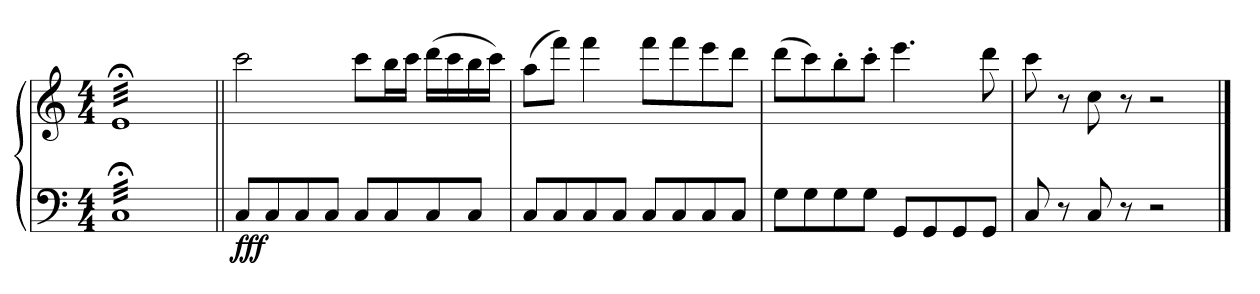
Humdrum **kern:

**kern	**kern	**dynam
*part1	*part1	*part1
*staff2	*staff1	*staff1/2
*clefF4	*clefG2	*
*k[]	*k[]	*
*M4/4	*M4/4	*
=1	=1	=1
*tremolo	*	*
*	*tremolo	*
32C;<LLL	32e;<LLL	.
32C;<	32e;<	.
32C;<	32e;<	.
32C;<	32e;<	.
32C;<	32e;<	.
32C;<	32e;<	.
32C;<	32e;<	.
32C;<	32e;<	.
32C;<	32e;<	.
32C;<	32e;<	.
32C;<	32e;<	.
32C;<	32e;<	.
32C;<	32e;<	.
32C;<	32e;<	.
32C;<	32e;<	.
32C;<	32e;<	.
32C;<	32e;<	.
32C;<	32e;<	.
32C;<	32e;<	.
32C;<	32e;<	.
32C;<	32e;<	.
32C;<	32e;<	.
32C;<	32e;<	.
32C;<	32e;<	.
32C;<	32e;<	.
32C;<	32e;<	.
32C;<	32e;<	.
32C;<	32e;<	.
32C;<	32e;<	.
32C;<	32e;<	.
32C;<	32e;<	.
32C;<JJJ	32e;<JJJ	.
*	*Xtremolo	*
*Xtremolo	*	*
=2||	=2||	=2||
!	!	!LO:DY:b=2
!	!	!LO:DY:n=1:b
8C/L	2ccc\	ff f
8C/	.	.
8C/	.	.
8C/J	.	.
8C/L	8ccc\L	.
8C/	16bb\L	.
.	16ccc\JJ	.
8C/	(>16ddd\LL	.
.	16ccc\	.
8C/J	16bb\	.
.	16ccc\JJ)	.
=3	=3	=3
8C/L	(>8aa\L	.
8C/	8fff\J)	.
8C/	4fff\	.
8C/J	.	.
8C/L	8fff\L	.
8C/	8fff\	.
8C/	8eee\	.
8C/J	8ddd\J	.
=4	=4	=4
8G\L	(>8ddd\L	.
8G\	8ccc\)	.
8G\	8bb'\	.
8G\J	8ccc'\J	.
8GG/L	4.eee\	.
8GG/	.	.
8GG/	.	.
8GG/J	8ddd\	.
!!LO:LB:g=z
=5	=5	=5
8C/	8ccc\	.
8r	8r	.
8C/	8cc\	.
8r	8r	.
2r	2r	.
==	==	==
*-	*-	*-
